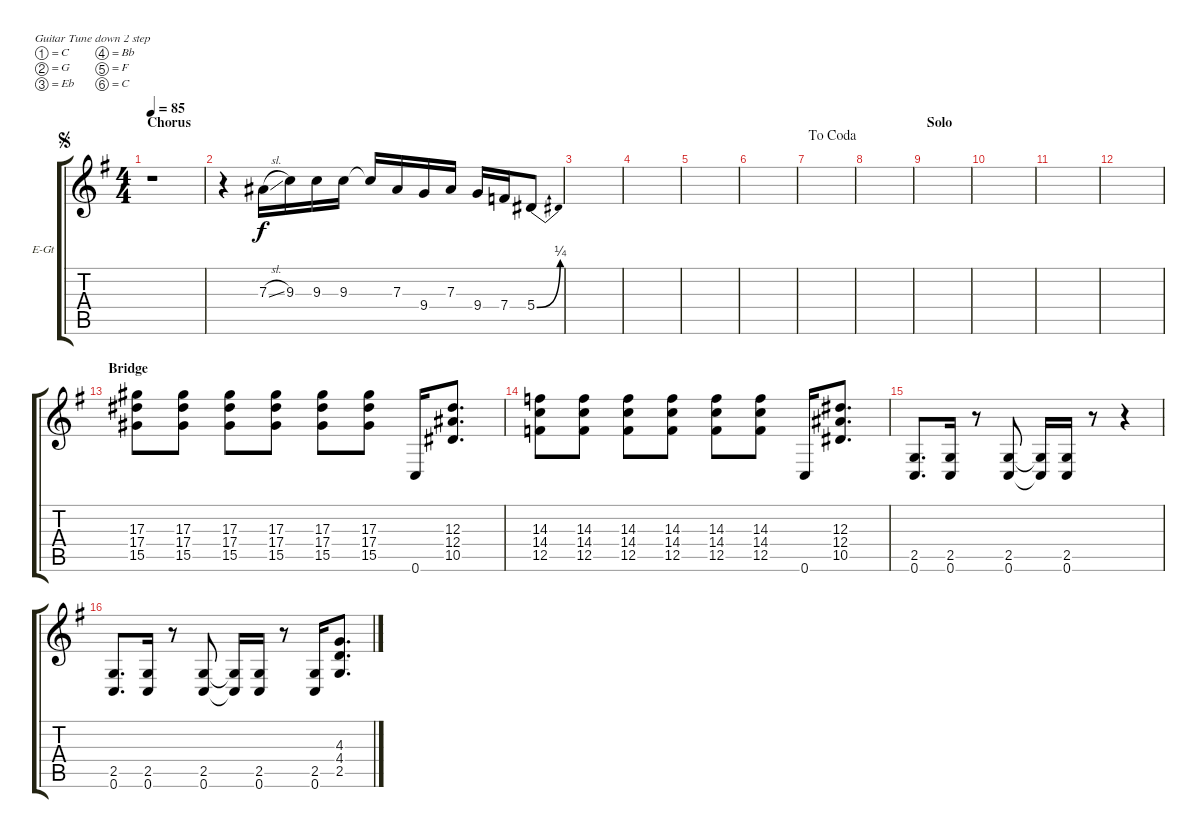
\defaultSystemsLayout 4
\bracketExtendMode groupsimilarinstruments
\firstSystemTrackNameOrientation horizontal
\otherSystemsTrackNameOrientation horizontal
\track ("Guitar 2" "E-Gt") {instrument distortionguitar}
\staff {score tabs}
\tuning (C4 G3 Eb3 Bb2 F2 C2)
\ts (4 4)
\section ("" "Chorus")
\jump segno
\tempo 85
\clef g2
\ks g
r.1{dy f} |
r.4 7.3{sl}.16 9.3.16 9.3.16 9.3.16 9.3{t}.16 7.3.16 9.4.16 7.3.16 9.4.16 7.4.16 5.4{be (bend 0 0 1.7999999999999998 1)}.8 |
|
|
|
|
\jump dacoda
|
|
\section ("" "Solo")
|
|
|
|
\section ("" "Bridge")
(17.3 17.4 15.5).8 (15.5 17.4 17.3).8 (15.5 17.4 17.3).8 (15.5 17.4 17.3).8 (15.5 17.4 17.3).8 (15.5 17.4 17.3).8 0.6.16 (10.5 12.4 12.3).8{d} |
(12.5 14.4 14.3).8 (12.5 14.4 14.3).8 (12.5 14.4 14.3).8 (12.5 14.4 14.3).8 (12.5 14.4 14.3).8 (12.5 14.4 14.3).8 0.6.16 (10.5 12.4 12.3).8{d} |
(2.5 0.6).8{d} (0.6 2.5).16 r.8 (2.5 0.6).8 (0.6{t} 2.5{t}).16 (0.6 2.5).16 r.8 r.4 |
(2.5 0.6).8{d} (0.6 2.5).16 r.8 (2.5 0.6).8 (0.6{t} 2.5{t}).16 (0.6 2.5).16 r.8 (2.5 0.6).16 (2.5 4.4 4.3).8{d}
